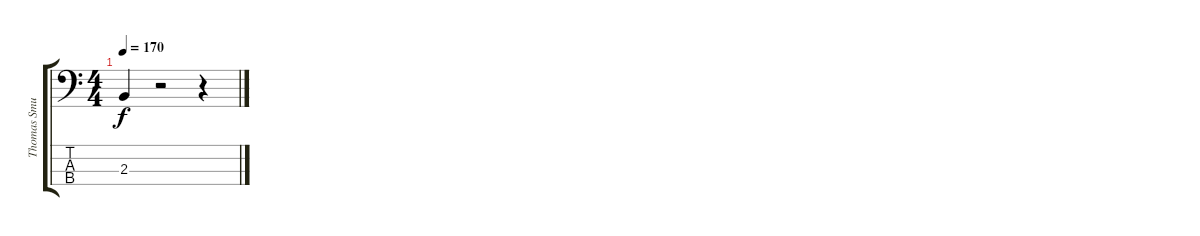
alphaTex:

\track ("Thomas Smuszynski" "Thomas Smu") {instrument electricbassfinger}
\staff {score tabs}
\tuning (G2 D2 A1 E1) {hide}
\ts (4 4)
\tempo 170
\clef f4
\ks c
2.3.4{dy f} r.2 r.4
